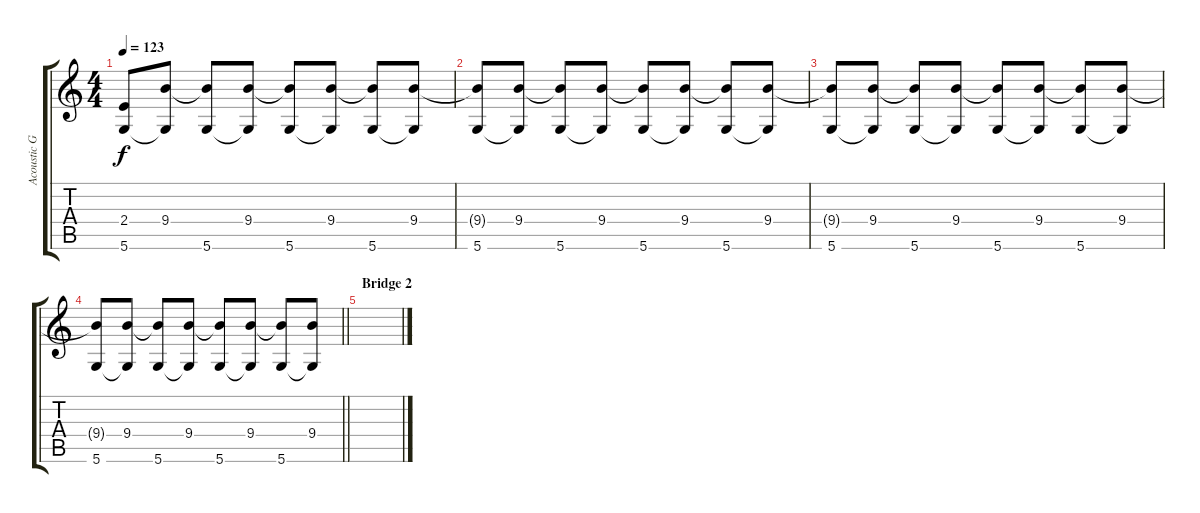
\track ("Acoustic Guitar Exp" "Acoustic G") {instrument acousticguitarnylon}
\staff {score tabs}
\tuning (E4 B3 G3 D3 A2 D2) {hide}
\ts (4 4)
\tempo 123
\clef g2
\ks c
(2.4{t} 5.6).8{dy f} (9.4 5.6{t}).8 (9.4{t} 5.6).8 (9.4 5.6{t}).8 (9.4{t} 5.6).8 (9.4 5.6{t}).8 (9.4{t} 5.6).8 (9.4 5.6{t}).8 |
(9.4{t} 5.6).8 (9.4 5.6{t}).8 (9.4{t} 5.6).8 (9.4 5.6{t}).8 (9.4{t} 5.6).8 (9.4 5.6{t}).8 (9.4{t} 5.6).8 (9.4 5.6{t}).8 |
(9.4{t} 5.6).8 (9.4 5.6{t}).8 (9.4{t} 5.6).8 (9.4 5.6{t}).8 (9.4{t} 5.6).8 (9.4 5.6{t}).8 (9.4{t} 5.6).8 (9.4 5.6{t}).8 |
\barLineRight lightlight
(9.4{t} 5.6).8 (9.4 5.6{t}).8 (9.4{t} 5.6).8 (9.4 5.6{t}).8 (9.4{t} 5.6).8 (9.4 5.6{t}).8 (9.4{t} 5.6).8 (9.4 5.6{t}).8 |
\section ("" "Bridge 2")
